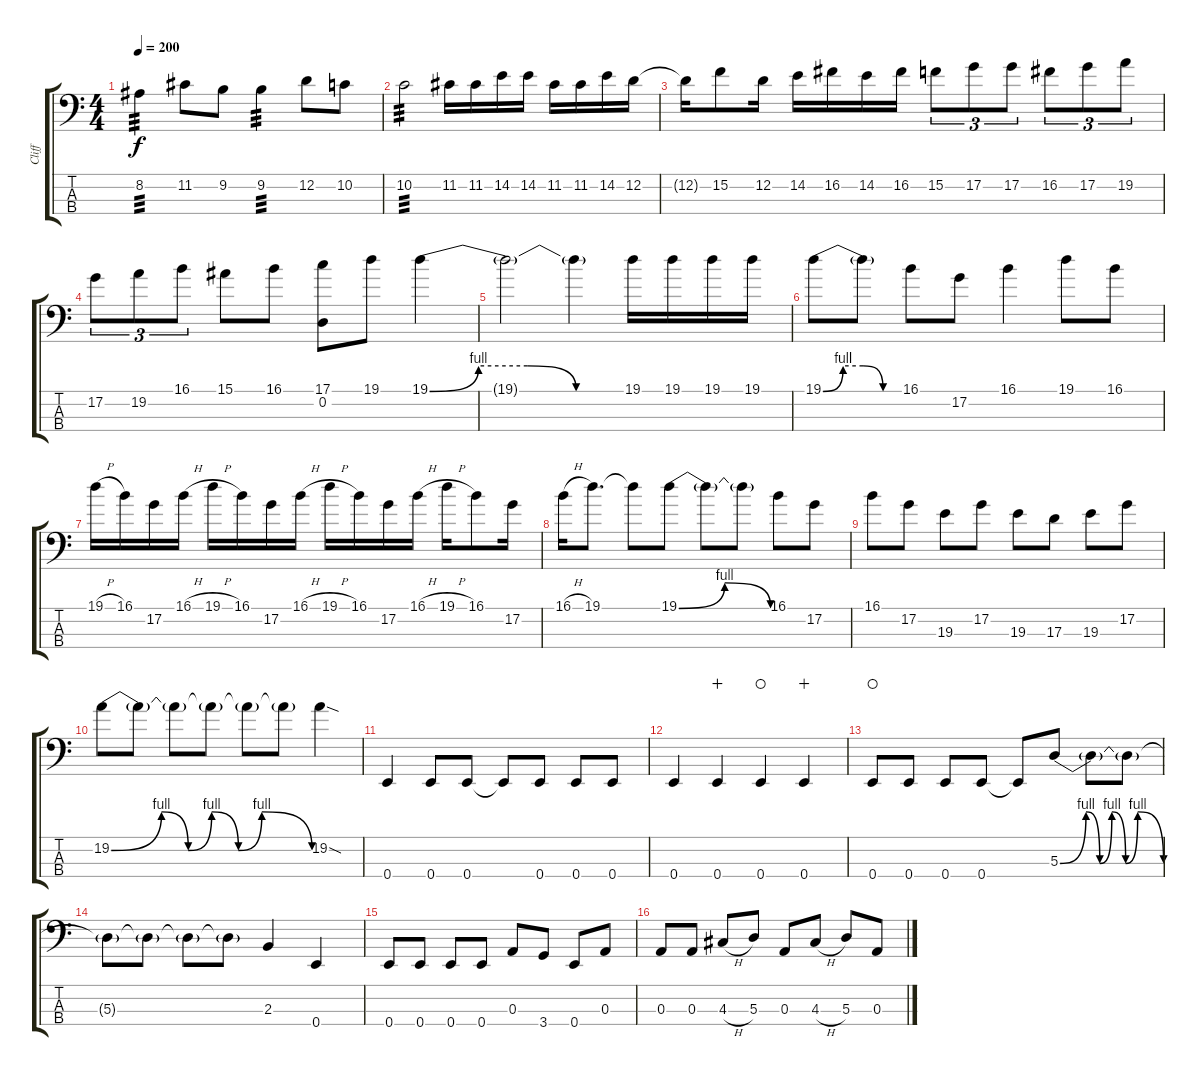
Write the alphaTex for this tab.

\track ("Cliff" "Cliff") {instrument distortionguitar}
\staff {score tabs}
\tuning (G2 D2 A1 E1) {hide}
\ts (4 4)
\tempo 200
\clef f4
\ks c
8.2.4{tp 3 dy f} 11.2.8 9.2.8 9.2.4{tp 3} 12.2.8 10.2.8 |
10.2.2{tp 3} 11.2.16 11.2.16 14.2.16 14.2.16 11.2.16 11.2.16 14.2.16 12.2.16 |
12.2{t}.16 15.2.8 12.2.16 14.2.16 16.2.16 14.2.16 16.2.16 15.2.8{tu (3 2)} 17.2.8{tu (3 2)} 17.2.8{tu (3 2)} 16.2.8{tu (3 2)} 17.2.8{tu (3 2)} 19.2.8{tu (3 2)} |
17.2.8{tu (3 2)} 19.2.8{tu (3 2)} 16.1.8{tu (3 2)} 15.1.8 16.1.8 (17.1 0.2).8 19.1.8 19.1{be (custom 0 0 15 4 30 4 45 0 60 0)}.4 |
19.1{t}.2 19.1{t}.4 19.1.16 19.1.16 19.1.16 19.1.16 |
19.1{be (custom 0 0 15 4 30 4 45 0 60 0)}.8 19.1{t}.8 16.1.8 17.2.8 16.1.4 19.1.8 16.1.8 |
19.1{h}.16 16.1.16 17.2.16 16.1{h}.16 19.1{h}.16 16.1.16 17.2.16 16.1{h}.16 19.1{h}.16 16.1.16 17.2.16 16.1{h}.16 19.1{h}.16 16.1.8 17.2.16 |
16.1{h}.16 19.1.8{d} 19.1{t}.8 19.1{be (bendrelease 0 0 30 4 30 4 60 0)}.8 19.1{t}.8 19.1{t}.8 16.1.8 17.2.8 |
16.1.8 17.2.8 19.3.8 17.2.8 19.3.8 17.3.8 19.3.8 17.2.8 |
19.2{be (custom 0 0 15 4 23 0 30 4 38 0 45 4 60 0)}.8 19.2{t}.8 19.2{t}.8 19.2{t}.8 19.2{t}.8 19.2{t}.8 19.2{sod}.4 |
0.4.4 0.4.8 0.4.8 0.4{t}.8 0.4.8 0.4.8 0.4.8 |
0.4.4 0.4.4{wahc} 0.4.4{waho} 0.4.4{wahc} |
0.4.8{waho} 0.4.8 0.4.8 0.4.8 0.4{t}.8 5.3{be (custom 0 0 15 4 23 0 30 4 38 0 45 4 60 0)}.8 5.3{t}.8 5.3{t}.8 |
5.3{t}.8 5.3{t}.8 5.3{t}.8 5.3{t}.8 2.3.4 0.4.4 |
0.4.8 0.4.8 0.4.8 0.4.8 0.3.8 3.4.8 0.4.8 0.3.8 |
0.3.8 0.3.8 4.3{h}.8 5.3.8 0.3.8 4.3{h}.8 5.3.8 0.3.8
